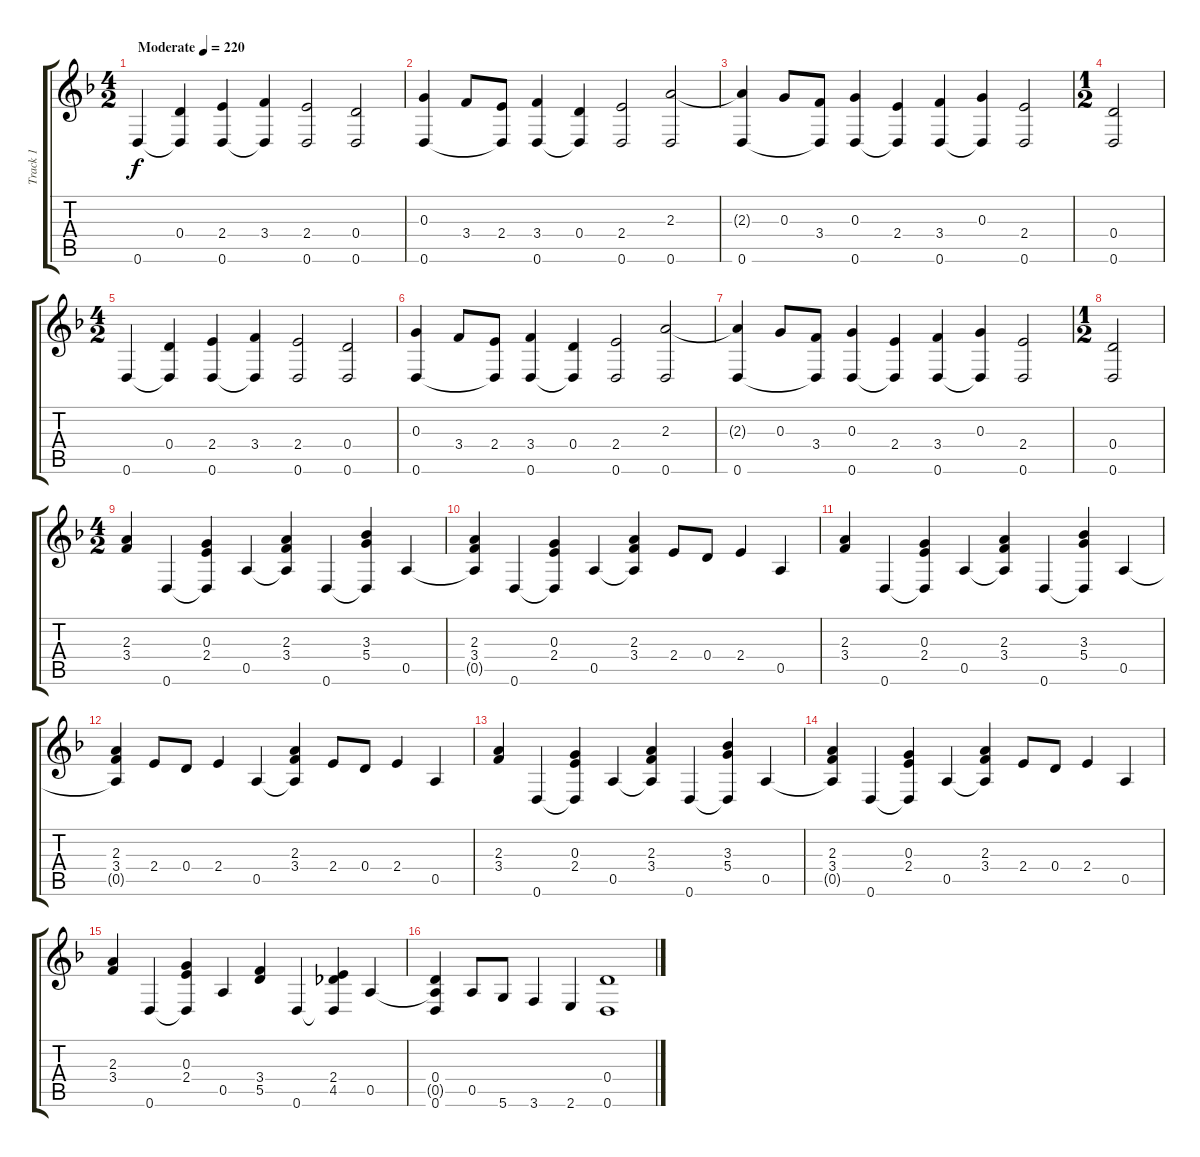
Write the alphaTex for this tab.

\track ("Track 1" "Track 1") {instrument acousticguitarnylon}
\staff {score tabs}
\tuning (E4 B3 G3 D3 A2 D2) {hide}
\ts (4 2)
\tempo (220 "Moderate")
\clef g2
\ks f
0.6.4{dy f instrument acousticguitarnylon} (0.4 0.6{t}).4 (2.4 0.6).4 (3.4 0.6{t}).4 (2.4 0.6).2 (0.4 0.6).2 |
(0.3 0.6).4 3.4.8 (2.4 0.6{t}).8 (3.4 0.6).4 (0.4 0.6{t}).4 (2.4 0.6).2 (2.3 0.6).2 |
(2.3{t} 0.6).4 0.3.8 (3.4 0.6{t}).8 (0.3 0.6).4 (2.4 0.6{t}).4 (3.4 0.6).4 (0.3 0.6{t}).4 (2.4 0.6).2 |
\ts (1 2)
(0.4 0.6).2 |
\ts (4 2)
0.6.4 (0.4 0.6{t}).4 (2.4 0.6).4 (3.4 0.6{t}).4 (2.4 0.6).2 (0.4 0.6).2 |
(0.3 0.6).4 3.4.8 (2.4 0.6{t}).8 (3.4 0.6).4 (0.4 0.6{t}).4 (2.4 0.6).2 (2.3 0.6).2 |
(2.3{t} 0.6).4 0.3.8 (3.4 0.6{t}).8 (0.3 0.6).4 (2.4 0.6{t}).4 (3.4 0.6).4 (0.3 0.6{t}).4 (2.4 0.6).2 |
\ts (1 2)
(0.4 0.6).2 |
\ts (4 2)
(2.3 3.4).4 0.6.4 (0.3 2.4 0.6{t}).4 0.5.4 (2.3 3.4 0.5{t}).4 0.6.4 (3.3 5.4 0.6{t}).4 0.5.4 |
(2.3 3.4 0.5{t}).4 0.6.4 (0.3 2.4 0.6{t}).4 0.5.4 (2.3 3.4 0.5{t}).4 2.4.8 0.4.8 2.4.4 0.5.4 |
(2.3 3.4).4 0.6.4 (0.3 2.4 0.6{t}).4 0.5.4 (2.3 3.4 0.5{t}).4 0.6.4 (3.3 5.4 0.6{t}).4 0.5.4 |
(2.3 3.4 0.5{t}).4 2.4.8 0.4.8 2.4.4 0.5.4 (2.3 3.4 0.5{t}).4 2.4.8 0.4.8 2.4.4 0.5.4 |
(2.3 3.4).4 0.6.4 (0.3 2.4 0.6{t}).4 0.5.4 (2.3 3.4 0.5{t}).4 0.6.4 (3.3 5.4 0.6{t}).4 0.5.4 |
(2.3 3.4 0.5{t}).4 0.6.4 (0.3 2.4 0.6{t}).4 0.5.4 (2.3 3.4 0.5{t}).4 2.4.8 0.4.8 2.4.4 0.5.4 |
(2.3 3.4).4 0.6.4 (0.3 2.4 0.6{t}).4 0.5.4 (3.4 5.5).4 0.6.4 (2.4 4.5 0.6{t}).4 0.5.4 |
(0.4 0.5{t} 0.6).4 0.5.8 5.6.8 3.6.4 2.6.4 (0.4 0.6).1
